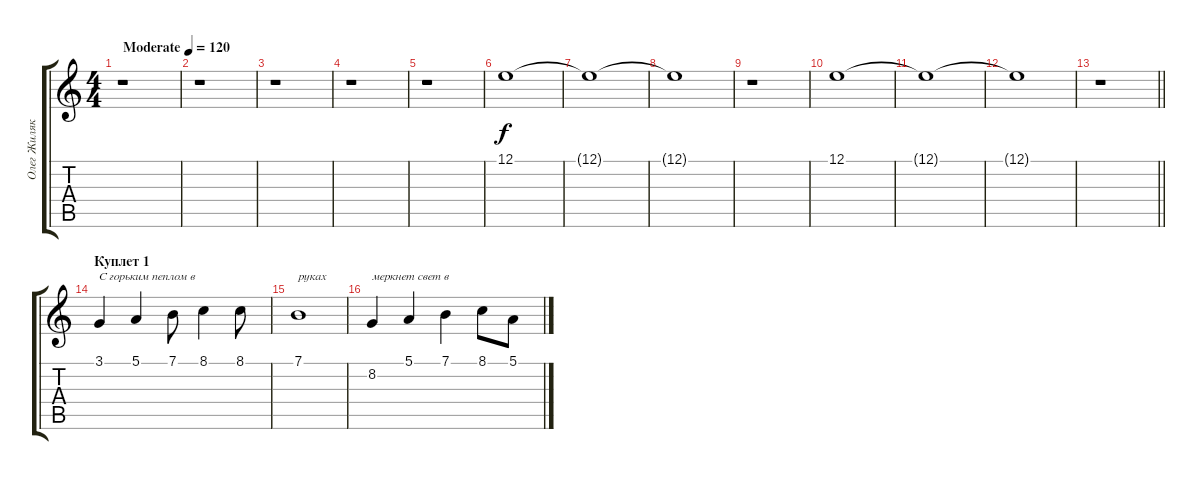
\track ("Олег Жиляков" "Олег Жиляк") {instrument tenorsax}
\staff {score tabs}
\tuning (E4 B3 G3 D3 A2 E2) {hide}
\ts (4 4)
\tempo (120 "Moderate")
\clef g2
\ks c
r.1{dy f instrument tenorsax} |
r.1 |
r.1 |
r.1 |
r.1 |
12.1.1 |
12.1{t}.1 |
12.1{t}.1 |
r.1 |
12.1.1 |
12.1{t}.1 |
12.1{t}.1 |
\barLineRight lightlight
r.1 |
\section ("" "Куплет 1")
3.1.4{txt "С горьким пеплом в"} 5.1.4 7.1.8 8.1.4 8.1.8 |
7.1.1{txt "руках"} |
8.2.4{txt "меркнет свет в"} 5.1.4 7.1.4 8.1.8 5.1.8
